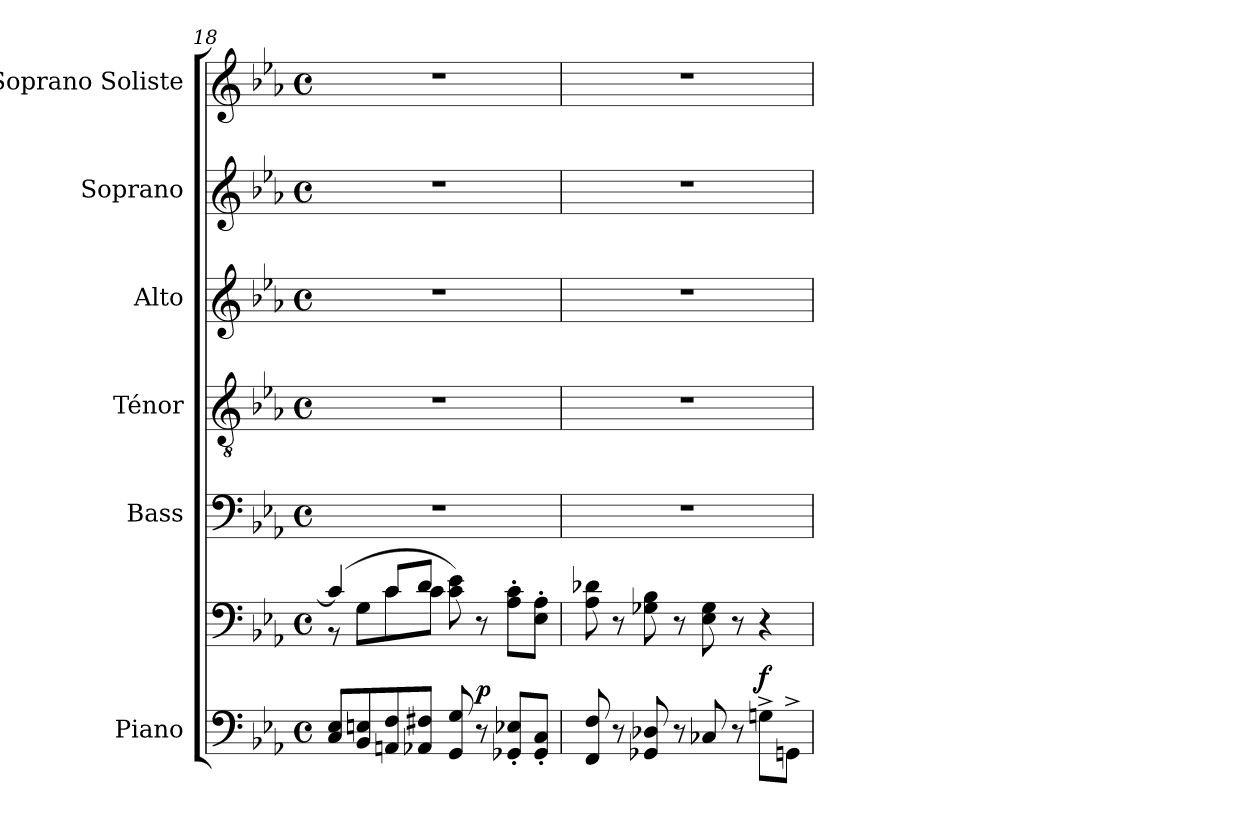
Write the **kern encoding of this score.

**kern	**kern	**dynam	**kern	**kern	**kern	**kern	**kern
*part6	*part6	*part6	*part5	*part4	*part3	*part2	*part1
*staff7	*staff6	*staff6/7	*staff5	*staff4	*staff3	*staff2	*staff1
*I"Piano	*	*	*I"Bass	*I"Ténor	*I"Alto	*I"Soprano	*I"Soprano Soliste
*I'Pno.	*	*	*I'B.	*I'T.	*I'A.	*I'S.	*
!!LO:LB:g=z
*clefF4	*clefF4	*	*clefF4	*clefGv2	*clefG2	*clefG2	*clefG2
*	*	*	*	*	*ITrd2c3	*	*
*k[b-e-a-]	*k[b-e-a-]	*	*k[b-e-a-]	*k[b-e-a-]	*k[]	*k[b-e-a-]	*k[b-e-a-]
*M4/4	*M4/4	*	*M4/4	*M4/4	*M4/4	*M4/4	*M4/4
*met(c)	*met(c)	*	*met(c)	*met(c)	*met(c)	*met(c)	*met(c)
=18	=18	=18	=18	=18	=18	=18	=18
*	*^	*	*	*	*	*	*
8C/ 8E-/L	(4c/]	8r	.	1r	1r	1r	1r	1r
8BB-/ 8En/	.	8G\L	.	.	.	.	.	.
8AAn/ 8F/	8c/L	8c\	.	.	.	.	.	.
8AA-X/ 8F#X/J	8d/J	8c\J	.	.	.	.	.	.
8GG/ 8G/	8c\ 8e-\)	2ryy	.	.	.	.	.	.
!	!	!	!LO:DY:a=2	!	!	!	!	!
8r	8r	.	p	.	.	.	.	.
8GG-X/' 8E-X/'L	8A-\' 8c\'L	.	.	.	.	.	.	.
8GG-/' 8C/'J	8E-\' 8A-\'J	.	.	.	.	.	.	.
*	*v	*v	*	*	*	*	*	*
=19	=19	=19	=19	=19	=19	=19	=19
8FF/ 8F/	8A-\ 8d-X\	.	1r	1r	1r	1r	1r
8r	8r	.	.	.	.	.	.
8GG-X/ 8D-X/	8G-X\ 8B-\	.	.	.	.	.	.
8r	8r	.	.	.	.	.	.
8C-X/	8E-\ 8G-\	.	.	.	.	.	.
8r	8r	.	.	.	.	.	.
!	!	!LO:DY:a=2	!	!	!	!	!
8Gn^\L	4r	f	.	.	.	.	.
8GGn^\J	.	.	.	.	.	.	.
=	=	=	=	=	=	=	=
*-	*-	*-	*-	*-	*-	*-	*-
